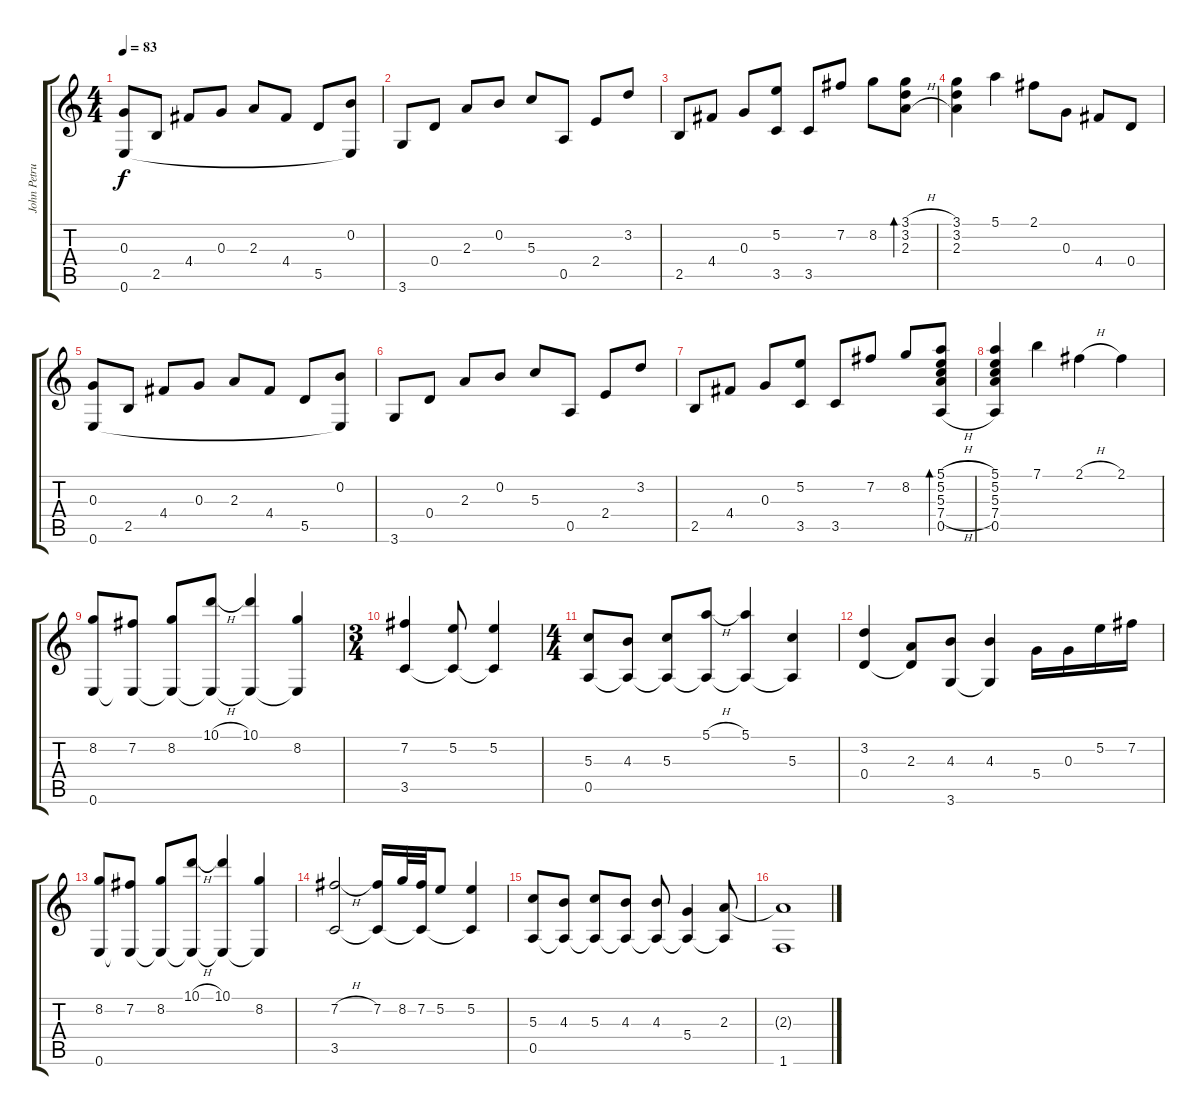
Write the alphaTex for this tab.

\track ("John Petrucci " "John Petru") {instrument acousticguitarnylon}
\staff {score tabs}
\tuning (E4 B3 G3 D3 A2 E2) {hide}
\ts (4 4)
\tempo 83
\clef g2
\ks c
(0.3 0.6).8{dy f} 2.5.8 4.4.8 0.3.8 2.3.8 4.4.8 5.5.8 (0.2 0.6{t}).8 |
3.6.8 0.4.8 2.3.8 0.2.8 5.3.8 0.5.8 2.4.8 3.2.8 |
2.5.8 4.4.8 0.3.8 (5.2 3.5).8 3.5.8 7.2.8 8.2.8 (3.1{h} 3.2{h} 2.3{h}).8{bd 240} |
(3.1 3.2 2.3).4 5.1.4 2.1.8 0.3.8 4.4.8 0.4.8 |
(0.3 0.6).8 2.5.8 4.4.8 0.3.8 2.3.8 4.4.8 5.5.8 (0.2 0.6{t}).8 |
3.6.8 0.4.8 2.3.8 0.2.8 5.3.8 0.5.8 2.4.8 3.2.8 |
2.5.8 4.4.8 0.3.8 (5.2 3.5).8 3.5.8 7.2.8 8.2.8 (5.1{h} 5.2{h} 5.3{h} 7.4{h} 0.5{h}).8{bd 240} |
(5.1 5.2 5.3 7.4 0.5).4 7.1.4 2.1{h}.4 2.1.4 |
(8.2 0.6).8 (7.2 0.6{t}).8 (8.2 0.6{t}).8 (10.1{h} 0.6{t}).8 (10.1 0.6{t}).4 (8.2 0.6{t}).4 |
\ts (3 4)
(7.2 3.5).4 (5.2 3.5{t}).8 (5.2 3.5{t}).4 |
\ts (4 4)
(5.3 0.5).8 (4.3 0.5{t}).8 (5.3 0.5{t}).8 (5.1{h} 0.5{t}).8 (5.1 0.5{t}).4 (5.3 0.5{t}).4 |
(3.2 0.4).4 (2.3 0.4{t}).8 (4.3 3.6).8 (4.3 3.6{t}).4 5.4.16 0.3.16 5.2.16 7.2.16 |
(8.2 0.6).8 (7.2 0.6{t}).8 (8.2 0.6{t}).8 (10.1{h} 0.6{t}).8 (10.1 0.6{t}).4 (8.2 0.6{t}).4 |
(7.2{h} 3.5).2 (7.2 3.5{t}).16 8.2.32 (7.2 3.5{t}).32 5.2.8 (5.2 3.5{t}).4 |
(5.3 0.5).8 (4.3 0.5{t}).8 (5.3 0.5{t}).8 (4.3 0.5{t}).8 (4.3 0.5{t}).8 (5.4 0.5{t}).4 (2.3 0.5{t}).8 |
(2.3{t} 1.6).1
